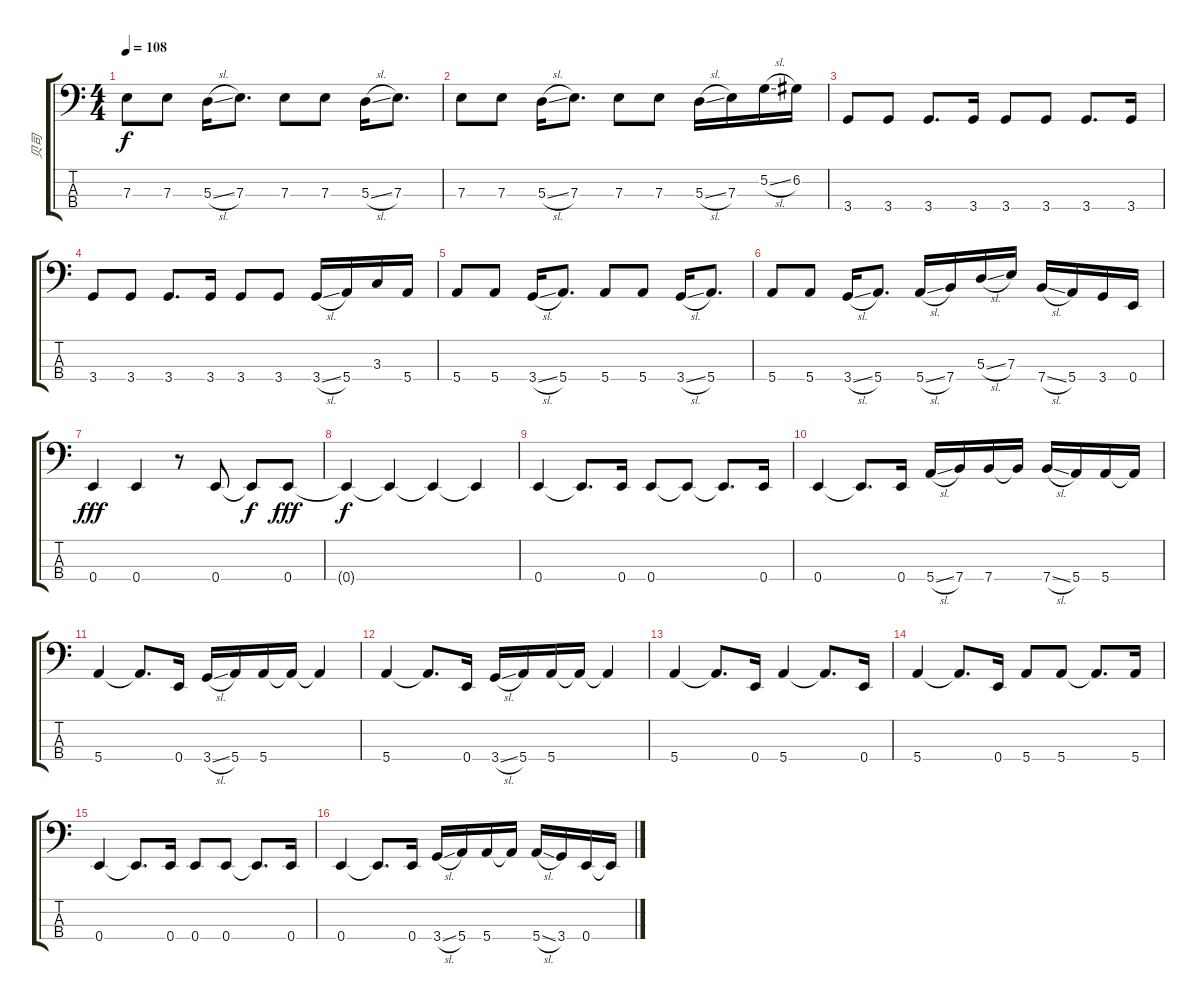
\track ("贝司" "贝司") {instrument electricbassfinger}
\staff {score tabs}
\tuning (G2 D2 A1 E1) {hide}
\ts (4 4)
\tempo 108
\clef f4
\ks c
7.3.8{dy f} 7.3.8 5.3{sl}.16 7.3.8{d} 7.3.8 7.3.8 5.3{sl}.16 7.3.8{d} |
7.3.8 7.3.8 5.3{sl}.16 7.3.8{d} 7.3.8 7.3.8 5.3{sl}.16 7.3.16 5.2{sl}.16 6.2.16 |
3.4.8 3.4.8 3.4.8{d} 3.4.16 3.4.8 3.4.8 3.4.8{d} 3.4.16 |
3.4.8 3.4.8 3.4.8{d} 3.4.16 3.4.8 3.4.8 3.4{sl}.16 5.4.16 3.3.16 5.4.16 |
5.4.8 5.4.8 3.4{sl}.16 5.4.8{d} 5.4.8 5.4.8 3.4{sl}.16 5.4.8{d} |
5.4.8 5.4.8 3.4{sl}.16 5.4.8{d} 5.4{sl}.16 7.4.16 5.3{sl}.16 7.3.16 7.4{sl}.16 5.4.16 3.4.16 0.4.16 |
0.4.4{dy fff} 0.4.4 r.8 0.4.8 0.4{t}.8{dy f} 0.4.8{dy fff} |
0.4{t}.4{dy f} 0.4{t}.4 0.4{t}.4 0.4{t}.4 |
0.4.4 0.4{t}.8{d} 0.4.16 0.4.8 0.4{t}.8 0.4{t}.8{d} 0.4.16 |
0.4.4 0.4{t}.8{d} 0.4.16 5.4{sl}.16 7.4.16 7.4.16 7.4{t}.16 7.4{sl}.16 5.4.16 5.4.16 5.4{t}.16 |
5.4.4 5.4{t}.8{d} 0.4.16 3.4{sl}.16 5.4.16 5.4.16 5.4{t}.16 5.4{t}.4 |
5.4.4 5.4{t}.8{d} 0.4.16 3.4{sl}.16 5.4.16 5.4.16 5.4{t}.16 5.4{t}.4 |
5.4.4 5.4{t}.8{d} 0.4.16 5.4.4 5.4{t}.8{d} 0.4.16 |
5.4.4 5.4{t}.8{d} 0.4.16 5.4.8 5.4.8 5.4{t}.8{d} 5.4.16 |
0.4.4 0.4{t}.8{d} 0.4.16 0.4.8 0.4.8 0.4{t}.8{d} 0.4.16 |
0.4.4 0.4{t}.8{d} 0.4.16 3.4{sl}.16 5.4.16 5.4.16 5.4{t}.16 5.4{sl}.16 3.4.16 0.4.16 0.4{t}.16
